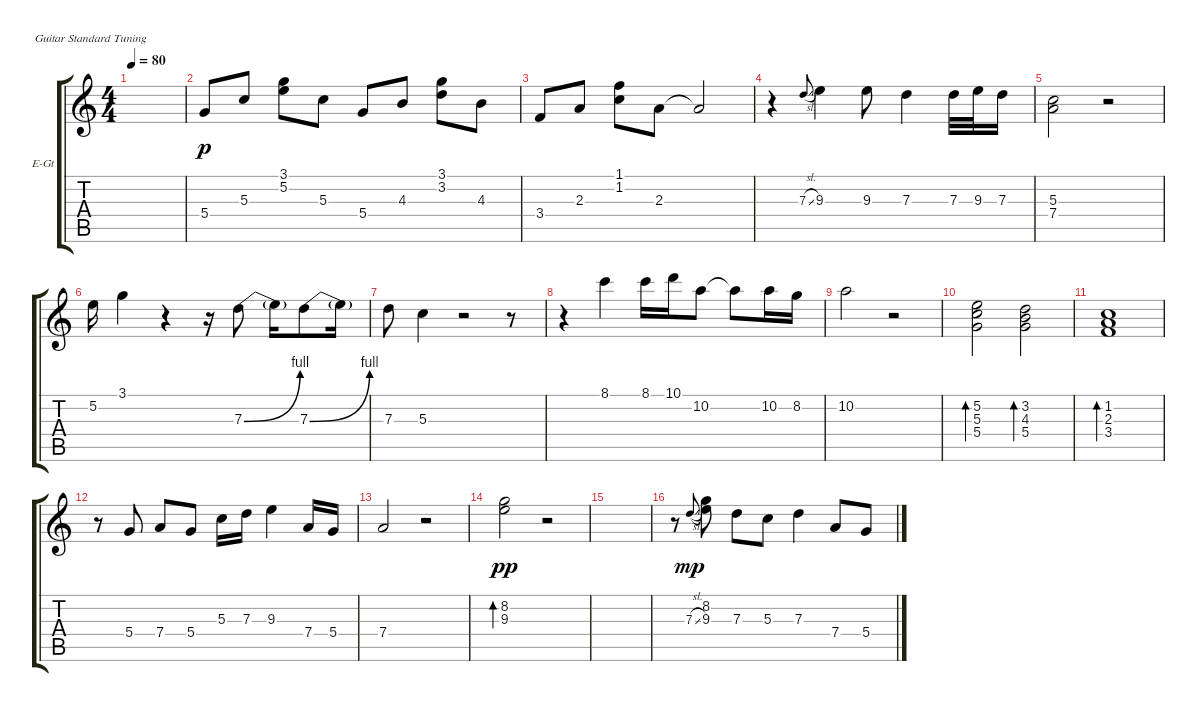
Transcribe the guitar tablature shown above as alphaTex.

\defaultSystemsLayout 4
\bracketExtendMode groupsimilarinstruments
\firstSystemTrackNameOrientation horizontal
\otherSystemsTrackNameOrientation horizontal
\track ("Electric Guitar" "E-Gt") {instrument overdrivenguitar}
\staff {score tabs}
\tuning (E4 B3 G3 D3 A2 E2)
\ts (4 4)
\tempo 80
\clef g2
\ks c
|
5.4.8{dy p} 5.3.8 (5.2 3.1).8 5.3.8 5.4.8 4.3.8 (3.2 3.1).8 4.3.8 |
3.4.8 2.3.8 (1.2 1.1).8 2.3.8 2.3{t}.2 |
r.4 7.3{sl}.8{gr onbeat} 9.3.4 9.3.8 7.3.4 7.3.32 9.3.32 7.3.16 |
(5.3 7.4).2 r.2 |
5.2.16 3.1.4 r.4 r.16 7.3{be (bend 0 0 15 4)}.8 7.3{t}.16 7.3{be (bend 0 0 15 4)}.8 7.3{t}.16 |
7.3.8 5.3.4 r.2 r.8 |
r.4 8.1.4 8.1.16 10.1.16 10.2.8 10.2{t}.8 10.2.16 8.2.16 |
10.2.2 r.2 |
(5.4 5.3 5.2).2{bd 30} (5.4 4.3 3.2).2{bd 30} |
(3.4 2.3 1.2).1{bd 30} |
r.8 5.4.8 7.4.8 5.4.8 5.3.16 7.3.16 9.3.4 7.4.16 5.4.16 |
7.4.2 r.2 |
(9.3 8.2).2{bd 30 dy pp} r.2 |
|
r.8 7.3{sl}.8{gr onbeat dy mp legatoorigin} (8.2 9.3).8 7.3.8 5.3.8 7.3.4 7.4.8 5.4.8
